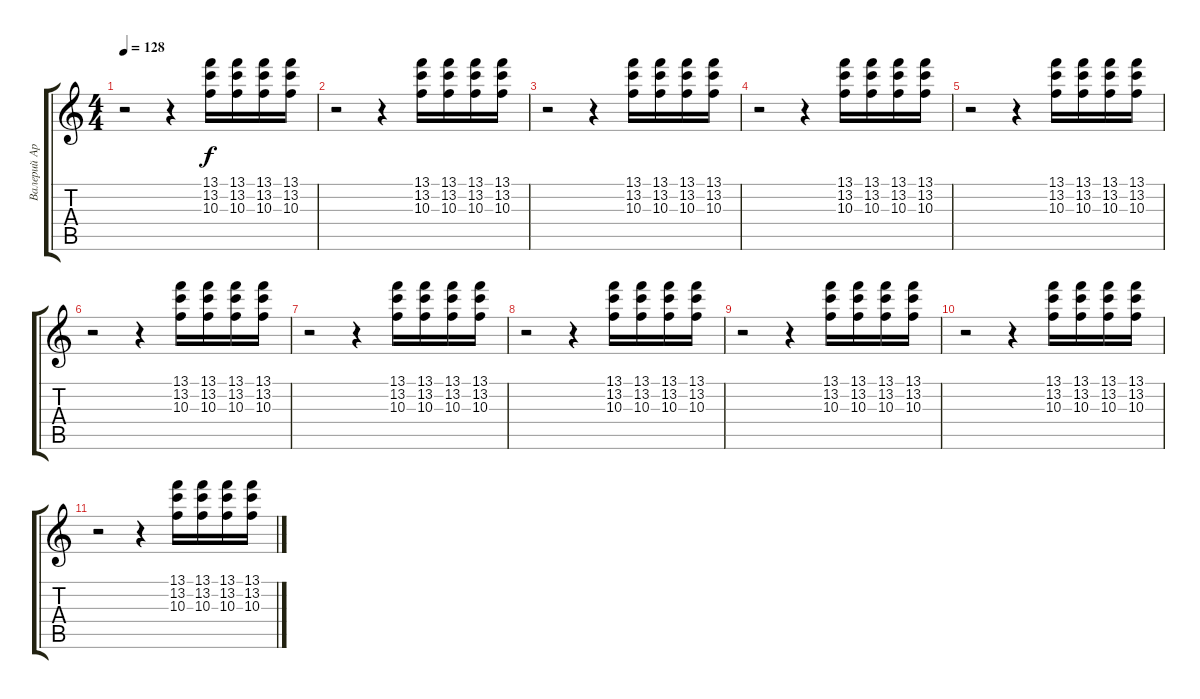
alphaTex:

\track ("Валерий Аркадин (гитара запись)" "Валерий Ар") {instrument distortionguitar}
\staff {score tabs}
\tuning (E4 B3 G3 D3 A2 E2) {hide}
\ts (4 4)
\tempo 128
\clef g2
\ks c
r.2{dy f} r.4 (13.1 13.2 10.3).16 (13.1 13.2 10.3).16 (13.1 13.2 10.3).16 (13.1 13.2 10.3).16 |
r.2 r.4 (13.1 13.2 10.3).16 (13.1 13.2 10.3).16 (13.1 13.2 10.3).16 (13.1 13.2 10.3).16 |
r.2 r.4 (13.1 13.2 10.3).16 (13.1 13.2 10.3).16 (13.1 13.2 10.3).16 (13.1 13.2 10.3).16 |
r.2 r.4 (13.1 13.2 10.3).16 (13.1 13.2 10.3).16 (13.1 13.2 10.3).16 (13.1 13.2 10.3).16 |
r.2 r.4 (13.1 13.2 10.3).16 (13.1 13.2 10.3).16 (13.1 13.2 10.3).16 (13.1 13.2 10.3).16 |
r.2 r.4 (13.1 13.2 10.3).16 (13.1 13.2 10.3).16 (13.1 13.2 10.3).16 (13.1 13.2 10.3).16 |
r.2 r.4 (13.1 13.2 10.3).16 (13.1 13.2 10.3).16 (13.1 13.2 10.3).16 (13.1 13.2 10.3).16 |
r.2 r.4 (13.1 13.2 10.3).16 (13.1 13.2 10.3).16 (13.1 13.2 10.3).16 (13.1 13.2 10.3).16 |
r.2 r.4 (13.1 13.2 10.3).16 (13.1 13.2 10.3).16 (13.1 13.2 10.3).16 (13.1 13.2 10.3).16 |
r.2 r.4 (13.1 13.2 10.3).16 (13.1 13.2 10.3).16 (13.1 13.2 10.3).16 (13.1 13.2 10.3).16 |
r.2 r.4 (13.1 13.2 10.3).16 (13.1 13.2 10.3).16 (13.1 13.2 10.3).16 (13.1 13.2 10.3).16
